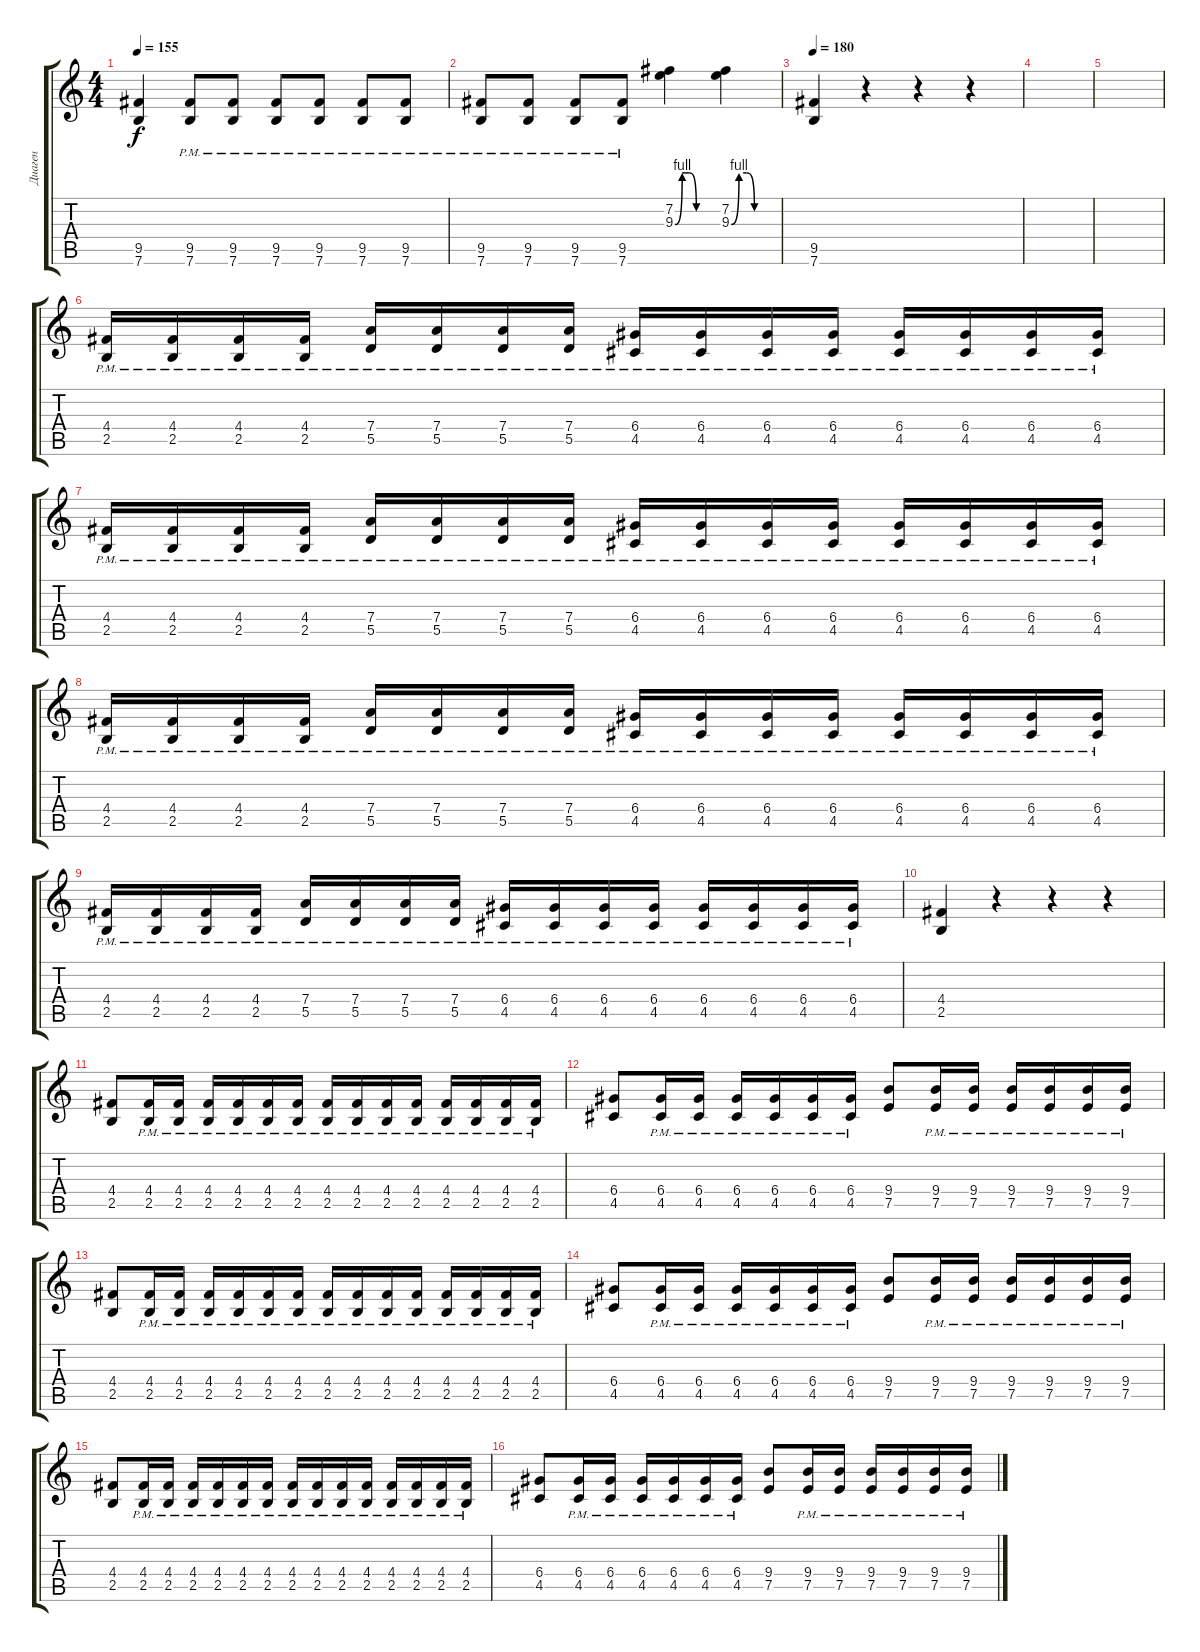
\track ("Диаген" "Диаген") {instrument overdrivenguitar}
\staff {score tabs}
\tuning (E4 B3 G3 D3 A2 E2) {hide}
\ts (4 4)
\tempo 155
\clef g2
\ks c
(9.5 7.6).4{dy f} (9.5{pm} 7.6{pm}).8 (9.5{pm} 7.6{pm}).8 (9.5{pm} 7.6{pm}).8 (9.5{pm} 7.6{pm}).8 (9.5{pm} 7.6{pm}).8 (9.5{pm} 7.6{pm}).8 |
(9.5{pm} 7.6{pm}).8 (9.5{pm} 7.6{pm}).8 (9.5{pm} 7.6{pm}).8 (9.5{pm} 7.6{pm}).8 (7.2 9.3{be (custom 0 0 10 4 20 4 30 0 60 0)}).4 (7.2 9.3{be (custom 0 0 10 4 20 4 30 0 60 0)}).4 |
\tempo 180
(9.5 7.6).4 r.4 r.4 r.4 |
|
|
(4.4{pm} 2.5{pm}).16 (4.4{pm} 2.5{pm}).16 (4.4{pm} 2.5{pm}).16 (4.4{pm} 2.5{pm}).16 (7.4{pm} 5.5{pm}).16 (7.4{pm} 5.5{pm}).16 (7.4{pm} 5.5{pm}).16 (7.4{pm} 5.5{pm}).16 (6.4{pm} 4.5{pm}).16 (6.4{pm} 4.5{pm}).16 (6.4{pm} 4.5{pm}).16 (6.4{pm} 4.5{pm}).16 (6.4{pm} 4.5{pm}).16 (6.4{pm} 4.5{pm}).16 (6.4{pm} 4.5{pm}).16 (6.4{pm} 4.5{pm}).16 |
(4.4{pm} 2.5{pm}).16 (4.4{pm} 2.5{pm}).16 (4.4{pm} 2.5{pm}).16 (4.4{pm} 2.5{pm}).16 (7.4{pm} 5.5{pm}).16 (7.4{pm} 5.5{pm}).16 (7.4{pm} 5.5{pm}).16 (7.4{pm} 5.5{pm}).16 (6.4{pm} 4.5{pm}).16 (6.4{pm} 4.5{pm}).16 (6.4{pm} 4.5{pm}).16 (6.4{pm} 4.5{pm}).16 (6.4{pm} 4.5{pm}).16 (6.4{pm} 4.5{pm}).16 (6.4{pm} 4.5{pm}).16 (6.4{pm} 4.5{pm}).16 |
(4.4{pm} 2.5{pm}).16 (4.4{pm} 2.5{pm}).16 (4.4{pm} 2.5{pm}).16 (4.4{pm} 2.5{pm}).16 (7.4{pm} 5.5{pm}).16 (7.4{pm} 5.5{pm}).16 (7.4{pm} 5.5{pm}).16 (7.4{pm} 5.5{pm}).16 (6.4{pm} 4.5{pm}).16 (6.4{pm} 4.5{pm}).16 (6.4{pm} 4.5{pm}).16 (6.4{pm} 4.5{pm}).16 (6.4{pm} 4.5{pm}).16 (6.4{pm} 4.5{pm}).16 (6.4{pm} 4.5{pm}).16 (6.4{pm} 4.5{pm}).16 |
(4.4{pm} 2.5{pm}).16 (4.4{pm} 2.5{pm}).16 (4.4{pm} 2.5{pm}).16 (4.4{pm} 2.5{pm}).16 (7.4{pm} 5.5{pm}).16 (7.4{pm} 5.5{pm}).16 (7.4{pm} 5.5{pm}).16 (7.4{pm} 5.5{pm}).16 (6.4{pm} 4.5{pm}).16 (6.4{pm} 4.5{pm}).16 (6.4{pm} 4.5{pm}).16 (6.4{pm} 4.5{pm}).16 (6.4{pm} 4.5{pm}).16 (6.4{pm} 4.5{pm}).16 (6.4{pm} 4.5{pm}).16 (6.4{pm} 4.5{pm}).16 |
(4.4 2.5).4 r.4 r.4 r.4 |
(4.4 2.5).8 (4.4{pm} 2.5{pm}).16 (4.4{pm} 2.5{pm}).16 (4.4{pm} 2.5{pm}).16 (4.4{pm} 2.5{pm}).16 (4.4{pm} 2.5{pm}).16 (4.4{pm} 2.5{pm}).16 (4.4{pm} 2.5{pm}).16 (4.4{pm} 2.5{pm}).16 (4.4{pm} 2.5{pm}).16 (4.4{pm} 2.5{pm}).16 (4.4{pm} 2.5{pm}).16 (4.4{pm} 2.5{pm}).16 (4.4{pm} 2.5{pm}).16 (4.4{pm} 2.5{pm}).16 |
(6.4 4.5).8 (6.4{pm} 4.5{pm}).16 (6.4{pm} 4.5{pm}).16 (6.4{pm} 4.5{pm}).16 (6.4{pm} 4.5{pm}).16 (6.4{pm} 4.5{pm}).16 (6.4{pm} 4.5{pm}).16 (9.4 7.5).8 (9.4{pm} 7.5{pm}).16 (9.4{pm} 7.5{pm}).16 (9.4{pm} 7.5{pm}).16 (9.4{pm} 7.5{pm}).16 (9.4{pm} 7.5{pm}).16 (9.4{pm} 7.5{pm}).16 |
(4.4 2.5).8 (4.4{pm} 2.5{pm}).16 (4.4{pm} 2.5{pm}).16 (4.4{pm} 2.5{pm}).16 (4.4{pm} 2.5{pm}).16 (4.4{pm} 2.5{pm}).16 (4.4{pm} 2.5{pm}).16 (4.4{pm} 2.5{pm}).16 (4.4{pm} 2.5{pm}).16 (4.4{pm} 2.5{pm}).16 (4.4{pm} 2.5{pm}).16 (4.4{pm} 2.5{pm}).16 (4.4{pm} 2.5{pm}).16 (4.4{pm} 2.5{pm}).16 (4.4{pm} 2.5{pm}).16 |
(6.4 4.5).8 (6.4{pm} 4.5{pm}).16 (6.4{pm} 4.5{pm}).16 (6.4{pm} 4.5{pm}).16 (6.4{pm} 4.5{pm}).16 (6.4{pm} 4.5{pm}).16 (6.4{pm} 4.5{pm}).16 (9.4 7.5).8 (9.4{pm} 7.5{pm}).16 (9.4{pm} 7.5{pm}).16 (9.4{pm} 7.5{pm}).16 (9.4{pm} 7.5{pm}).16 (9.4{pm} 7.5{pm}).16 (9.4{pm} 7.5{pm}).16 |
(4.4 2.5).8 (4.4{pm} 2.5{pm}).16 (4.4{pm} 2.5{pm}).16 (4.4{pm} 2.5{pm}).16 (4.4{pm} 2.5{pm}).16 (4.4{pm} 2.5{pm}).16 (4.4{pm} 2.5{pm}).16 (4.4{pm} 2.5{pm}).16 (4.4{pm} 2.5{pm}).16 (4.4{pm} 2.5{pm}).16 (4.4{pm} 2.5{pm}).16 (4.4{pm} 2.5{pm}).16 (4.4{pm} 2.5{pm}).16 (4.4{pm} 2.5{pm}).16 (4.4{pm} 2.5{pm}).16 |
(6.4 4.5).8 (6.4{pm} 4.5{pm}).16 (6.4{pm} 4.5{pm}).16 (6.4{pm} 4.5{pm}).16 (6.4{pm} 4.5{pm}).16 (6.4{pm} 4.5{pm}).16 (6.4{pm} 4.5{pm}).16 (9.4 7.5).8 (9.4{pm} 7.5{pm}).16 (9.4{pm} 7.5{pm}).16 (9.4{pm} 7.5{pm}).16 (9.4{pm} 7.5{pm}).16 (9.4{pm} 7.5{pm}).16 (9.4{pm} 7.5{pm}).16
